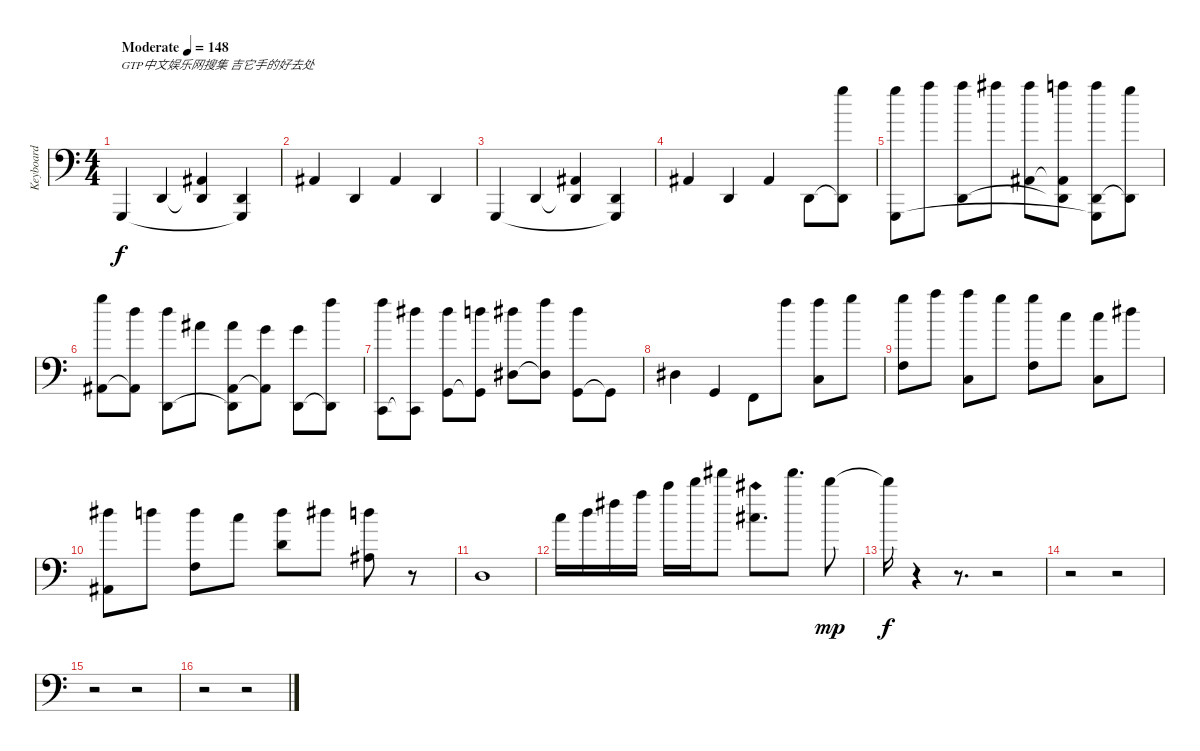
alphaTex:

\track ("Keyboard" "Keyboard") {instrument brightacousticpiano}
\staff {score}
\tuning (C4 G3 Eb3 Bb2 F2 C2 G1) {hide}
\ts (4 4)
\tempo (148 "Moderate")
\clef f4
\ks c
0.7.4{txt "GTP中文娱乐网搜集 吉它手的好去处" dy f instrument brightacousticpiano} 2.6.4 (0.4 2.6{t}).4 (2.6 0.7{t}).4 |
0.4.4 2.6.4 0.4.4 2.6.4 |
0.7.4 2.6.4 (0.4 2.6{t}).4 (2.6 0.7{t}).4 |
0.4.4 2.6.4 0.4.4 2.6.8 (19.1 2.6{t}).8 |
(19.1 0.7).8 21.1.8 (21.1 2.6).8 22.1.8 (22.1 0.4).8 (21.1 0.4{t} 2.6{t}).8 (21.1 2.6 0.7{t}).8 (19.1 2.6{t}).8 |
(19.1 0.4).8 (19.2 0.4{t}).8 (19.2 2.6).8 19.3.8 (19.3 0.4 2.6{t}).8 (12.2 0.4{t}).8 (12.2 2.6).8 (17.1 2.6{t}).8 |
(17.1 0.6).8 (15.1 0.6{t}).8 (15.1 2.5).8 (14.1 2.5{t}).8 (15.1 0.3).8 (17.1 0.3{t}).8 (15.1 2.5).8 2.5{t}.8 |
0.3.4 2.5.4 0.5.8 17.1.8 (17.1 2.4).8 19.1.8 |
(19.1 2.3).8 21.1.8 (21.1 2.4).8 19.1.8 (19.1 2.3).8 17.2.8 (17.2 2.4).8 15.1.8 |
(15.1 0.4).8 19.2.8 (19.2 2.3).8 17.2.8 (14.1 7.2).8 15.1.8 (14.1 3.2).8 r.8 |
4.4.1 |
12.1.16 14.1.16 18.1.16 21.1.16 24.1.16 26.1.16 30.1.8 13.1{ah 12}.8{d} 30.1.8{d} 26.1.8{dy mp} |
26.1{t}.16{dy f} r.4 r.8{d} r.2 |
r.2 r.2 |
r.2 r.2 |
r.2 r.2
